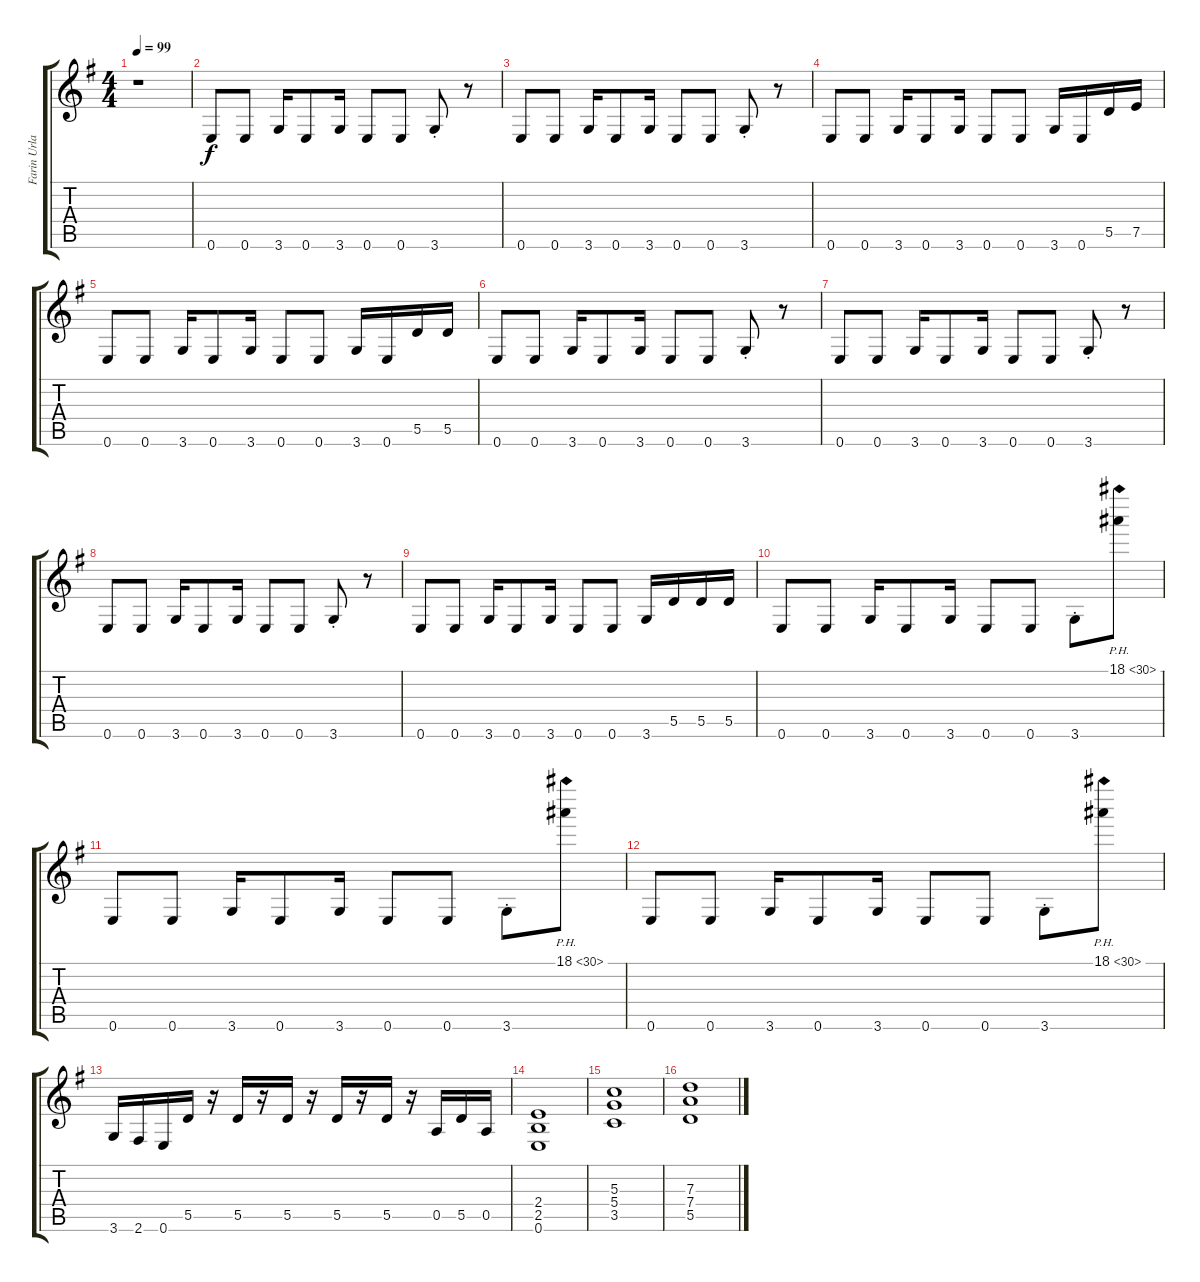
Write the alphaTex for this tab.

\track ("Farin Urlaub" "Farin Urla") {instrument distortionguitar}
\staff {score tabs}
\tuning (E4 B3 G3 D3 A2 E2) {hide}
\ts (4 4)
\tempo 99
\clef g2
\ks g
r.1{dy f} |
0.6.8 0.6.8 3.6.16 0.6.8 3.6.16 0.6.8 0.6.8 3.6{st}.8 r.8 |
0.6.8 0.6.8 3.6.16 0.6.8 3.6.16 0.6.8 0.6.8 3.6{st}.8 r.8 |
0.6.8 0.6.8 3.6.16 0.6.8 3.6.16 0.6.8 0.6.8 3.6.16 0.6.16 5.5.16 7.5.16 |
0.6.8 0.6.8 3.6.16 0.6.8 3.6.16 0.6.8 0.6.8 3.6.16 0.6.16 5.5.16 5.5.16 |
0.6.8 0.6.8 3.6.16 0.6.8 3.6.16 0.6.8 0.6.8 3.6{st}.8 r.8 |
0.6.8 0.6.8 3.6.16 0.6.8 3.6.16 0.6.8 0.6.8 3.6{st}.8 r.8 |
0.6.8 0.6.8 3.6.16 0.6.8 3.6.16 0.6.8 0.6.8 3.6{st}.8 r.8 |
0.6.8 0.6.8 3.6.16 0.6.8 3.6.16 0.6.8 0.6.8 3.6.16 5.5.16 5.5.16 5.5.16 |
0.6.8 0.6.8 3.6.16 0.6.8 3.6.16 0.6.8 0.6.8 3.6{st}.8 18.1{ph 12}.8 |
0.6.8 0.6.8 3.6.16 0.6.8 3.6.16 0.6.8 0.6.8 3.6{st}.8 18.1{ph 12}.8 |
0.6.8 0.6.8 3.6.16 0.6.8 3.6.16 0.6.8 0.6.8 3.6{st}.8 18.1{ph 12}.8 |
3.6.16 2.6.16 0.6.16 5.5.16 r.16 5.5.16 r.16 5.5.16 r.16 5.5.16 r.16 5.5.16 r.16 0.5.16 5.5.16 0.5.16 |
(2.4 2.5 0.6).1 |
(5.3 5.4 3.5).1 |
(7.3 7.4 5.5).1
